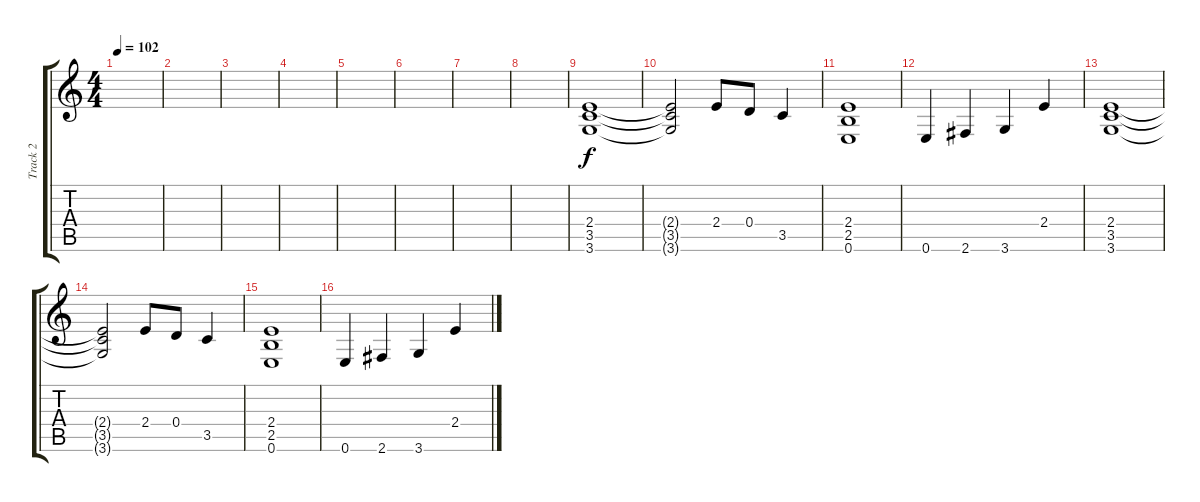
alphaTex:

\track ("Track 2" "Track 2") {instrument distortionguitar}
\staff {score tabs}
\tuning (E4 B3 G3 D3 A2 E2) {hide}
\ts (4 4)
\tempo 102
\clef g2
\ks c
|
|
|
|
|
|
|
|
(2.4 3.5 3.6).1 |
(2.4{t} 3.5{t} 3.6{t}).2 2.4.8 0.4.8 3.5.4 |
(2.4 2.5 0.6).1 |
0.6.4 2.6.4 3.6.4 2.4.4 |
(2.4 3.5 3.6).1 |
(2.4{t} 3.5{t} 3.6{t}).2 2.4.8 0.4.8 3.5.4 |
(2.4 2.5 0.6).1 |
0.6.4 2.6.4 3.6.4 2.4.4
